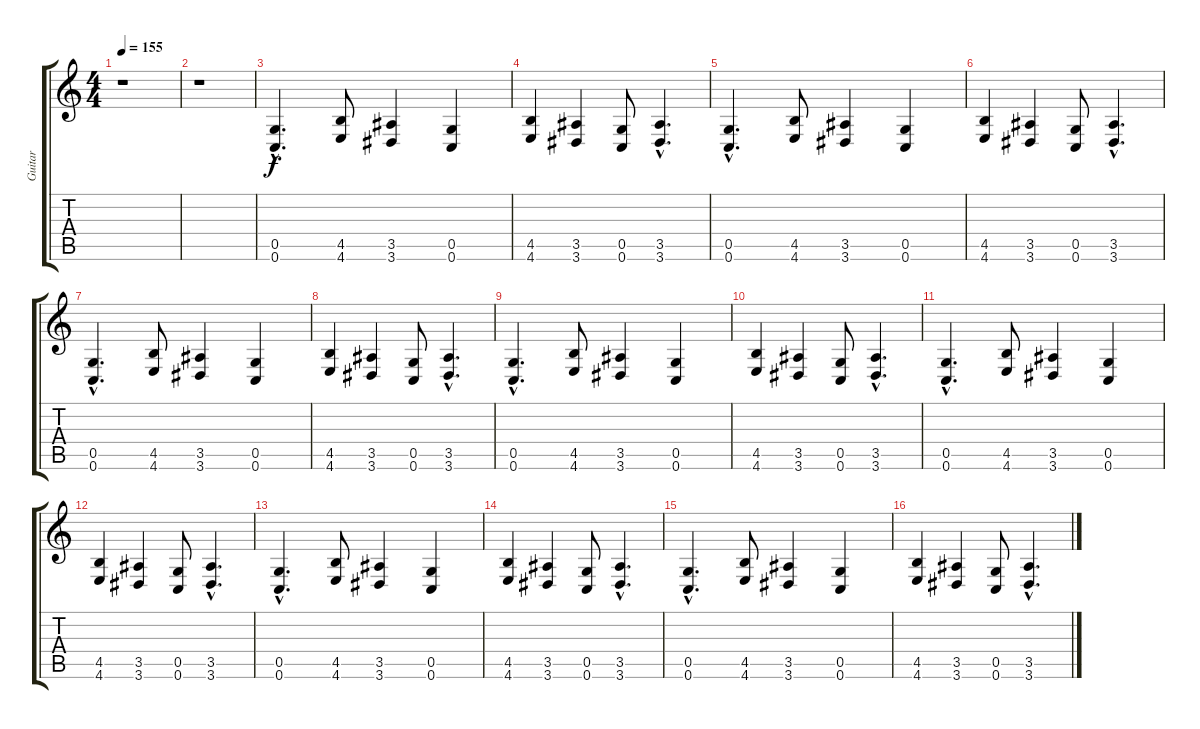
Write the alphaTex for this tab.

\track ("Guitar" "Guitar") {instrument distortionguitar}
\staff {score tabs}
\tuning (D4 A3 F3 C3 G2 C2) {hide}
\ts (4 4)
\tempo 155
\clef g2
\ks c
r.1{dy f instrument distortionguitar} |
r.1 |
(0.5{hac} 0.6{hac}).4{d} (4.5 4.6).8 (3.5 3.6).4 (0.5 0.6).4 |
(4.5 4.6).4 (3.5 3.6).4 (0.5 0.6).8 (3.5{hac} 3.6{hac}).4{d} |
(0.5{hac} 0.6{hac}).4{d} (4.5 4.6).8 (3.5 3.6).4 (0.5 0.6).4 |
(4.5 4.6).4 (3.5 3.6).4 (0.5 0.6).8 (3.5{hac} 3.6{hac}).4{d} |
(0.5{hac} 0.6{hac}).4{d} (4.5 4.6).8 (3.5 3.6).4 (0.5 0.6).4 |
(4.5 4.6).4 (3.5 3.6).4 (0.5 0.6).8 (3.5{hac} 3.6{hac}).4{d} |
(0.5{hac} 0.6{hac}).4{d} (4.5 4.6).8 (3.5 3.6).4 (0.5 0.6).4 |
(4.5 4.6).4 (3.5 3.6).4 (0.5 0.6).8 (3.5{hac} 3.6{hac}).4{d} |
(0.5{hac} 0.6{hac}).4{d} (4.5 4.6).8 (3.5 3.6).4 (0.5 0.6).4 |
(4.5 4.6).4 (3.5 3.6).4 (0.5 0.6).8 (3.5{hac} 3.6{hac}).4{d} |
(0.5{hac} 0.6{hac}).4{d} (4.5 4.6).8 (3.5 3.6).4 (0.5 0.6).4 |
(4.5 4.6).4 (3.5 3.6).4 (0.5 0.6).8 (3.5{hac} 3.6{hac}).4{d} |
(0.5{hac} 0.6{hac}).4{d} (4.5 4.6).8 (3.5 3.6).4 (0.5 0.6).4 |
(4.5 4.6).4 (3.5 3.6).4 (0.5 0.6).8 (3.5{hac} 3.6{hac}).4{d}
